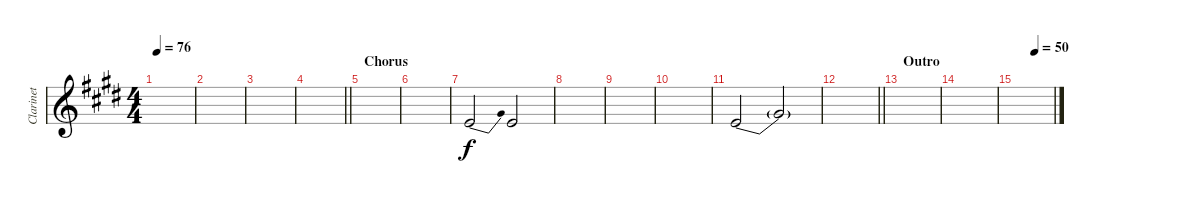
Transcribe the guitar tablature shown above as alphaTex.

\track ("Clarinet" "Clarinet") {instrument clarinet}
\staff {score}
\tuning (E4 B3 G3 D3 A2 E2) {hide}
\ts (4 4)
\tempo 76
\clef g2
\ks e
|
|
|
\barLineRight lightlight
|
\section ("" "Chorus")
|
|
0.1{be (bend 0 0 60 8)}.2 0.1.2{volume 0} |
|
|
|
0.1{be (bend 0 0 60 8)}.2 0.1{t}.2{dy f volume 0} |
\barLineRight lightlight
|
\section ("" "Outro")
|
|
\tempo (50 0.5)
